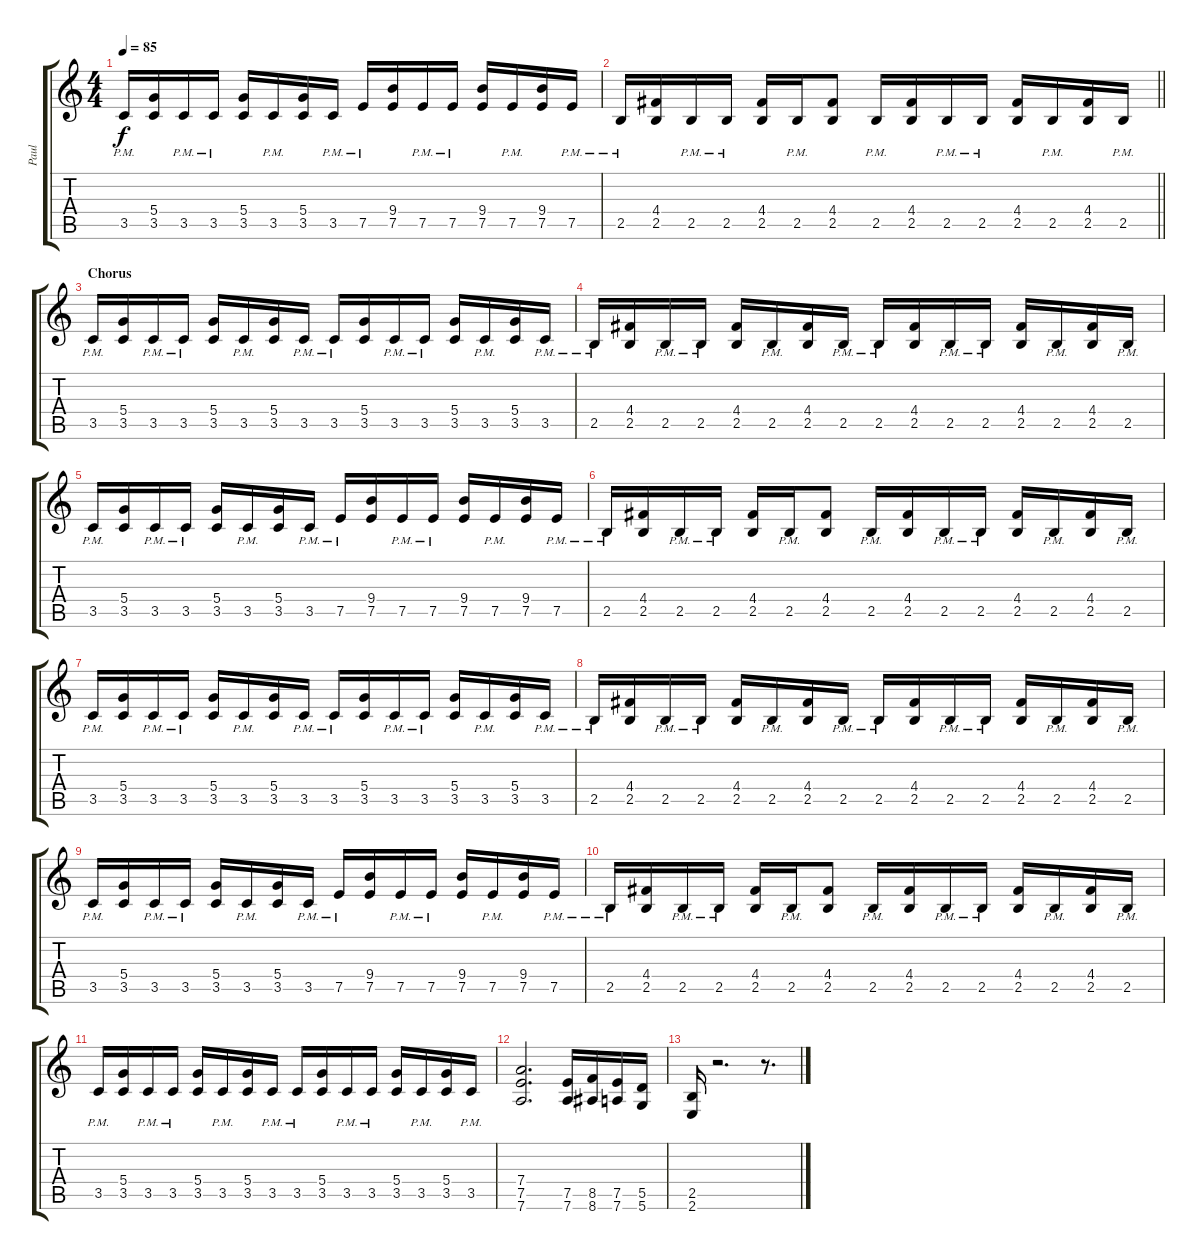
\track ("Paul" "Paul") {instrument distortionguitar}
\staff {score tabs}
\tuning (E4 B3 G3 D3 A2 D2) {hide}
\ts (4 4)
\tempo 85
\clef g2
\ks c
3.5{pm}.16{dy f} (5.4 3.5).16 3.5{pm}.16 3.5{pm}.16 (5.4 3.5).16 3.5{pm}.16 (5.4 3.5).16 3.5{pm}.16 7.5{pm}.16 (9.4 7.5).16 7.5{pm}.16 7.5{pm}.16 (9.4 7.5).16 7.5{pm}.16 (9.4 7.5).16 7.5{pm}.16 |
\barLineRight lightlight
2.5{pm}.16 (4.4 2.5).16 2.5{pm}.16 2.5{pm}.16 (4.4 2.5).16 2.5{pm}.16 (4.4 2.5).8 2.5{pm}.16 (4.4 2.5).16 2.5{pm}.16 2.5{pm}.16 (4.4 2.5).16 2.5{pm}.16 (4.4 2.5).16 2.5{pm}.16 |
\section ("" "Chorus")
3.5{pm}.16 (5.4 3.5).16 3.5{pm}.16 3.5{pm}.16 (5.4 3.5).16 3.5{pm}.16 (5.4 3.5).16 3.5{pm}.16 3.5{pm}.16 (5.4 3.5).16 3.5{pm}.16 3.5{pm}.16 (5.4 3.5).16 3.5{pm}.16 (5.4 3.5).16 3.5{pm}.16 |
2.5{pm}.16 (4.4 2.5).16 2.5{pm}.16 2.5{pm}.16 (4.4 2.5).16 2.5{pm}.16 (4.4 2.5).16 2.5{pm}.16 2.5{pm}.16 (4.4 2.5).16 2.5{pm}.16 2.5{pm}.16 (4.4 2.5).16 2.5{pm}.16 (4.4 2.5).16 2.5{pm}.16 |
3.5{pm}.16 (5.4 3.5).16 3.5{pm}.16 3.5{pm}.16 (5.4 3.5).16 3.5{pm}.16 (5.4 3.5).16 3.5{pm}.16 7.5{pm}.16 (9.4 7.5).16 7.5{pm}.16 7.5{pm}.16 (9.4 7.5).16 7.5{pm}.16 (9.4 7.5).16 7.5{pm}.16 |
2.5{pm}.16 (4.4 2.5).16 2.5{pm}.16 2.5{pm}.16 (4.4 2.5).16 2.5{pm}.16 (4.4 2.5).8 2.5{pm}.16 (4.4 2.5).16 2.5{pm}.16 2.5{pm}.16 (4.4 2.5).16 2.5{pm}.16 (4.4 2.5).16 2.5{pm}.16 |
3.5{pm}.16 (5.4 3.5).16 3.5{pm}.16 3.5{pm}.16 (5.4 3.5).16 3.5{pm}.16 (5.4 3.5).16 3.5{pm}.16 3.5{pm}.16 (5.4 3.5).16 3.5{pm}.16 3.5{pm}.16 (5.4 3.5).16 3.5{pm}.16 (5.4 3.5).16 3.5{pm}.16 |
2.5{pm}.16 (4.4 2.5).16 2.5{pm}.16 2.5{pm}.16 (4.4 2.5).16 2.5{pm}.16 (4.4 2.5).16 2.5{pm}.16 2.5{pm}.16 (4.4 2.5).16 2.5{pm}.16 2.5{pm}.16 (4.4 2.5).16 2.5{pm}.16 (4.4 2.5).16 2.5{pm}.16 |
3.5{pm}.16 (5.4 3.5).16 3.5{pm}.16 3.5{pm}.16 (5.4 3.5).16 3.5{pm}.16 (5.4 3.5).16 3.5{pm}.16 7.5{pm}.16 (9.4 7.5).16 7.5{pm}.16 7.5{pm}.16 (9.4 7.5).16 7.5{pm}.16 (9.4 7.5).16 7.5{pm}.16 |
2.5{pm}.16 (4.4 2.5).16 2.5{pm}.16 2.5{pm}.16 (4.4 2.5).16 2.5{pm}.16 (4.4 2.5).8 2.5{pm}.16 (4.4 2.5).16 2.5{pm}.16 2.5{pm}.16 (4.4 2.5).16 2.5{pm}.16 (4.4 2.5).16 2.5{pm}.16 |
3.5{pm}.16 (5.4 3.5).16 3.5{pm}.16 3.5{pm}.16 (5.4 3.5).16 3.5{pm}.16 (5.4 3.5).16 3.5{pm}.16 3.5{pm}.16 (5.4 3.5).16 3.5{pm}.16 3.5{pm}.16 (5.4 3.5).16 3.5{pm}.16 (5.4 3.5).16 3.5{pm}.16 |
(7.4 7.5 7.6).2{d} (7.5 7.6).16 (8.5 8.6).16 (7.5 7.6).16 (5.5 5.6).16 |
(2.5 2.6).16 r.2{d} r.8{d}
